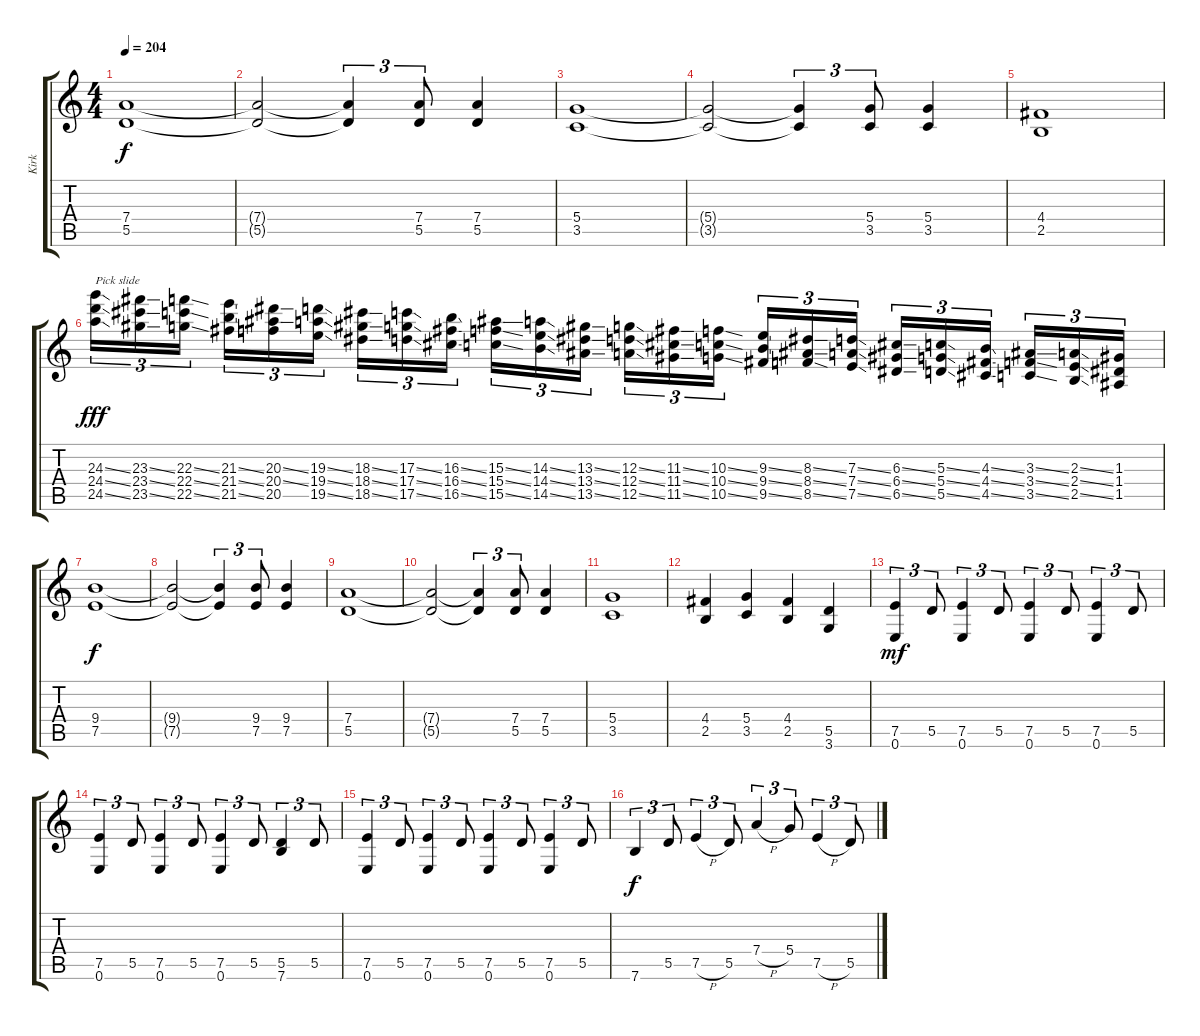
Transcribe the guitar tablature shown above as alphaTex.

\track ("Kirk" "Kirk") {instrument distortionguitar}
\staff {score tabs}
\tuning (E4 B3 G3 D3 A2 E2) {hide}
\ts (4 4)
\tempo 204
\clef g2
\ks c
(7.4 5.5).1{dy f} |
(7.4{t} 5.5{t}).2 (7.4{t} 5.5{t}).4{tu (3 2)} (7.4 5.5).8{tu (3 2)} (7.4 5.5).4 |
(5.4 3.5).1 |
(5.4{t} 3.5{t}).2 (5.4{t} 3.5{t}).4{tu (3 2)} (5.4 3.5).8{tu (3 2)} (5.4 3.5).4 |
(4.4 2.5).1 |
(24.3{ss} 24.4{ss} 24.5{ss}).16{tu (3 2) txt "Pick slide" dy fff instrument guitarfretnoise} (23.3{ss} 23.4{ss} 23.5{ss}).16{tu (3 2)} (22.3{ss} 22.4{ss} 22.5{ss}).16{tu (3 2) beam splitsecondary} (21.3{ss} 21.4{ss} 21.5{ss}).16{tu (3 2)} (20.3{ss} 20.4{ss} 20.5).16{tu (3 2)} (19.3{ss} 19.4{ss} 19.5{ss}).16{tu (3 2)} (18.3{ss} 18.4{ss} 18.5{ss}).16{tu (3 2)} (17.3{ss} 17.4{ss} 17.5{ss}).16{tu (3 2)} (16.3{ss} 16.4{ss} 16.5{ss}).16{tu (3 2) beam splitsecondary} (15.3{ss} 15.4{ss} 15.5{ss}).16{tu (3 2)} (14.3{ss} 14.4{ss} 14.5{ss}).16{tu (3 2)} (13.3{ss} 13.4{ss} 13.5{ss}).16{tu (3 2)} (12.3{ss} 12.4{ss} 12.5{ss}).16{tu (3 2)} (11.3{ss} 11.4{ss} 11.5{ss}).16{tu (3 2)} (10.3{ss} 10.4{ss} 10.5{ss}).16{tu (3 2) beam splitsecondary} (9.3{ss} 9.4{ss} 9.5{ss}).16{tu (3 2)} (8.3{ss} 8.4{ss} 8.5{ss}).16{tu (3 2)} (7.3{ss} 7.4{ss} 7.5{ss}).16{tu (3 2)} (6.3{ss} 6.4{ss} 6.5{ss}).16{tu (3 2)} (5.3{ss} 5.4{ss} 5.5{ss}).16{tu (3 2)} (4.3{ss} 4.4{ss} 4.5{ss}).16{tu (3 2) beam splitsecondary} (3.3{ss} 3.4{ss} 3.5{ss}).16{tu (3 2)} (2.3{ss} 2.4{ss} 2.5{ss}).16{tu (3 2)} (1.3 1.4 1.5).16{tu (3 2)} |
(9.4 7.5).1{dy f instrument overdrivenguitar} |
(9.4{t} 7.5{t}).2 (9.4{t} 7.5{t}).4{tu (3 2)} (9.4 7.5).8{tu (3 2)} (9.4 7.5).4 |
(7.4 5.5).1 |
(7.4{t} 5.5{t}).2 (7.4{t} 5.5{t}).4{tu (3 2)} (7.4 5.5).8{tu (3 2)} (7.4 5.5).4 |
(5.4 3.5).1 |
(4.4 2.5).4 (5.4 3.5).4 (4.4 2.5).4 (5.5 3.6).4 |
(7.5 0.6).4{tu (3 2) dy mf} 5.5.8{tu (3 2)} (7.5 0.6).4{tu (3 2)} 5.5.8{tu (3 2)} (7.5 0.6).4{tu (3 2)} 5.5.8{tu (3 2)} (7.5 0.6).4{tu (3 2)} 5.5.8{tu (3 2)} |
(7.5 0.6).4{tu (3 2)} 5.5.8{tu (3 2)} (7.5 0.6).4{tu (3 2)} 5.5.8{tu (3 2)} (7.5 0.6).4{tu (3 2)} 5.5.8{tu (3 2)} (5.5 7.6).4{tu (3 2)} 5.5.8{tu (3 2)} |
(7.5 0.6).4{tu (3 2)} 5.5.8{tu (3 2)} (7.5 0.6).4{tu (3 2)} 5.5.8{tu (3 2)} (7.5 0.6).4{tu (3 2)} 5.5.8{tu (3 2)} (7.5 0.6).4{tu (3 2)} 5.5.8{tu (3 2)} |
7.6.4{tu (3 2) dy f} 5.5.8{tu (3 2)} 7.5{h}.4{tu (3 2)} 5.5.8{tu (3 2)} 7.4{h}.4{tu (3 2)} 5.4.8{tu (3 2)} 7.5{h}.4{tu (3 2)} 5.5.8{tu (3 2)}
